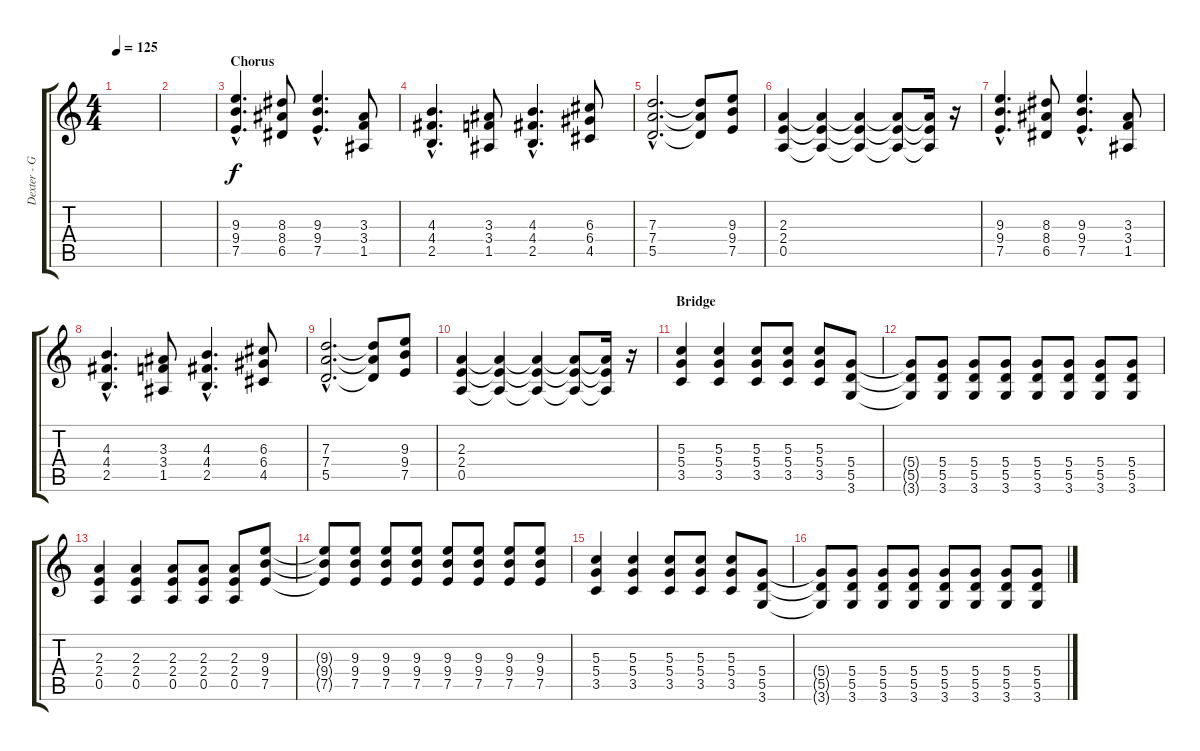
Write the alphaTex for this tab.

\track ("Dexter - Guitar" "Dexter - G") {instrument distortionguitar}
\staff {score tabs}
\tuning (E4 B3 G3 D3 A2 E2) {hide}
\ts (4 4)
\tempo 125
\clef g2
\ks c
|
|
\section ("" "Chorus")
(9.3{hac} 9.4{hac} 7.5{hac}).4{d} (8.3 8.4 6.5).8 (9.3{hac} 9.4{hac} 7.5{hac}).4{d} (3.3 3.4 1.5).8 |
(4.3{hac} 4.4{hac} 2.5{hac}).4{d} (3.3 3.4 1.5).8 (4.3{hac} 4.4{hac} 2.5{hac}).4{d} (6.3 6.4 4.5).8 |
(7.3{hac} 7.4{hac} 5.5{hac}).2{d} (7.3{t} 7.4{t} 5.5{t}).8 (9.3 9.4 7.5).8 |
(2.3 2.4 0.5).4 (2.3{t} 2.4{t} 0.5{t}).4 (2.3{t} 2.4{t} 0.5{t}).4 (2.3{t} 2.4{t} 0.5{t}).8 (2.3{t} 2.4{t} 0.5{t}).16 r.16 |
(9.3{hac} 9.4{hac} 7.5{hac}).4{d} (8.3 8.4 6.5).8 (9.3{hac} 9.4{hac} 7.5{hac}).4{d} (3.3 3.4 1.5).8 |
(4.3{hac} 4.4{hac} 2.5{hac}).4{d} (3.3 3.4 1.5).8 (4.3{hac} 4.4{hac} 2.5{hac}).4{d} (6.3 6.4 4.5).8 |
(7.3{hac} 7.4{hac} 5.5{hac}).2{d} (7.3{t} 7.4{t} 5.5{t}).8 (9.3 9.4 7.5).8 |
(2.3 2.4 0.5).4 (2.3{t} 2.4{t} 0.5{t}).4 (2.3{t} 2.4{t} 0.5{t}).4 (2.3{t} 2.4{t} 0.5{t}).8 (2.3{t} 2.4{t} 0.5{t}).16 r.16 |
\section ("" "Bridge")
(5.3 5.4 3.5).4 (5.3 5.4 3.5).4 (5.3 5.4 3.5).8 (5.3 5.4 3.5).8 (5.3 5.4 3.5).8 (5.4 5.5 3.6).8 |
(5.4{t} 5.5{t} 3.6{t}).8 (5.4 5.5 3.6).8 (5.4 5.5 3.6).8 (5.4 5.5 3.6).8 (5.4 5.5 3.6).8 (5.4 5.5 3.6).8 (5.4 5.5 3.6).8 (5.4 5.5 3.6).8 |
(2.3 2.4 0.5).4 (2.3 2.4 0.5).4 (2.3 2.4 0.5).8 (2.3 2.4 0.5).8 (2.3 2.4 0.5).8 (9.3 9.4 7.5).8 |
(9.3{t} 9.4{t} 7.5{t}).8 (9.3 9.4 7.5).8 (9.3 9.4 7.5).8 (9.3 9.4 7.5).8 (9.3 9.4 7.5).8 (9.3 9.4 7.5).8 (9.3 9.4 7.5).8 (9.3 9.4 7.5).8 |
(5.3 5.4 3.5).4 (5.3 5.4 3.5).4 (5.3 5.4 3.5).8 (5.3 5.4 3.5).8 (5.3 5.4 3.5).8 (5.4 5.5 3.6).8 |
(5.4{t} 5.5{t} 3.6{t}).8 (5.4 5.5 3.6).8 (5.4 5.5 3.6).8 (5.4 5.5 3.6).8 (5.4 5.5 3.6).8 (5.4 5.5 3.6).8 (5.4 5.5 3.6).8 (5.4 5.5 3.6).8
